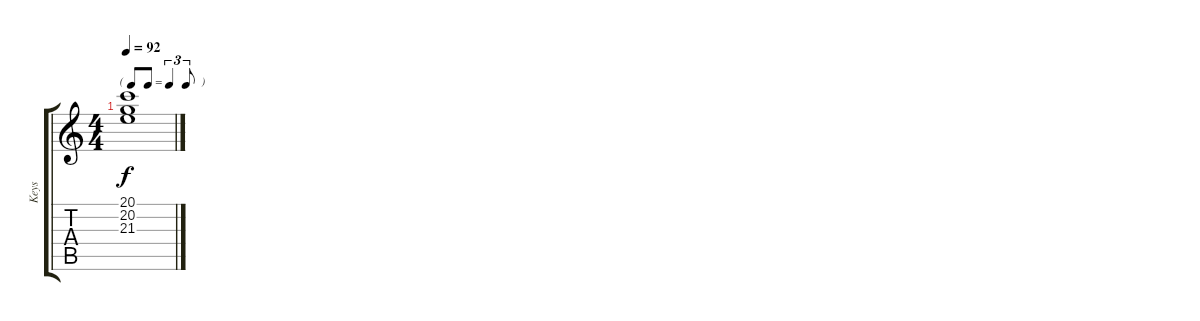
\track ("Keys" "Keys") {instrument drawbarorgan}
\staff {score tabs}
\tuning (E4 B3 G3 D3 A2 E2) {hide}
\ts (4 4)
\tf triplet8th
\tempo 92
\clef g2
\ks c
(20.1{t} 20.2{t} 21.3{t}).1{dy f}
